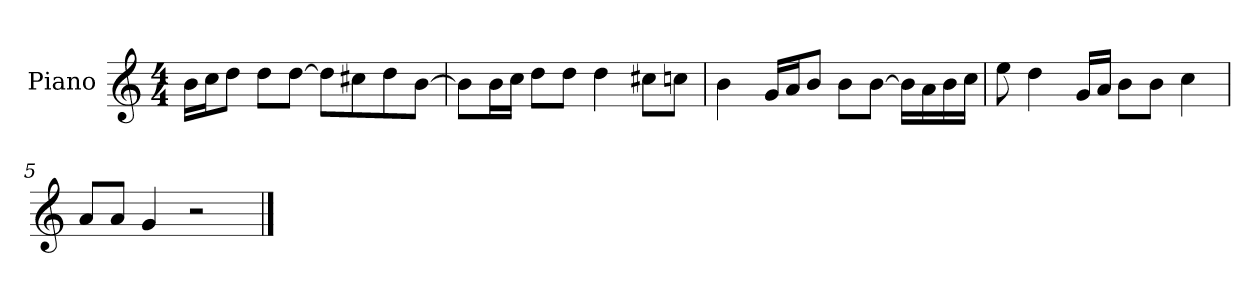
**kern
*part1
*staff1
*I"Piano
*I'P-no
*clefG2
*k[]
*M4/4
*MM90
=1
16b\LL
16cc\J
8dd\J
8dd\L
[8dd\J
8dd\L]
8cc#X\
8dd\
[8b\J
=2
8b\L]
16b\L
16cc\JJ
8dd\L
8dd\J
4dd\
8cc#X\L
8ccn\J
=3
4b\
16g/LL
16a/J
8b/J
8b\L
[8b\J
16b\LL]
16a\
16b\
16cc\JJ
=4
8ee\
4dd\
16g/LL
16a/JJ
8b\L
8b\J
4cc\
=5
8a/L
8a/J
4g/
2r
==
*-
